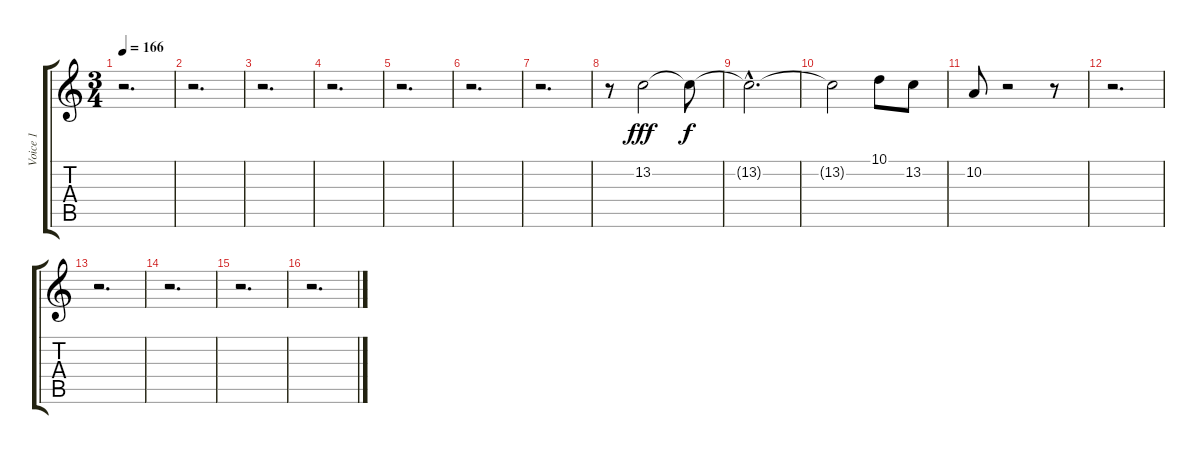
\track ("Voice 1" "Voice 1") {instrument choiraahs}
\staff {score tabs}
\tuning (E4 B3 G3 D3 A2 E2) {hide}
\ts (3 4)
\tempo 166
\clef g2
\ks c
r.2{d dy f} |
r.2{d} |
r.2{d} |
r.2{d} |
r.2{d} |
r.2{d} |
r.2{d} |
r.8 13.2.2{dy fff} 13.2{t}.8{dy f} |
13.2{hac t}.2{d} |
13.2{t}.2 10.1.8 13.2.8 |
10.2.8 r.2 r.8 |
r.2{d} |
r.2{d} |
r.2{d} |
r.2{d} |
r.2{d}
